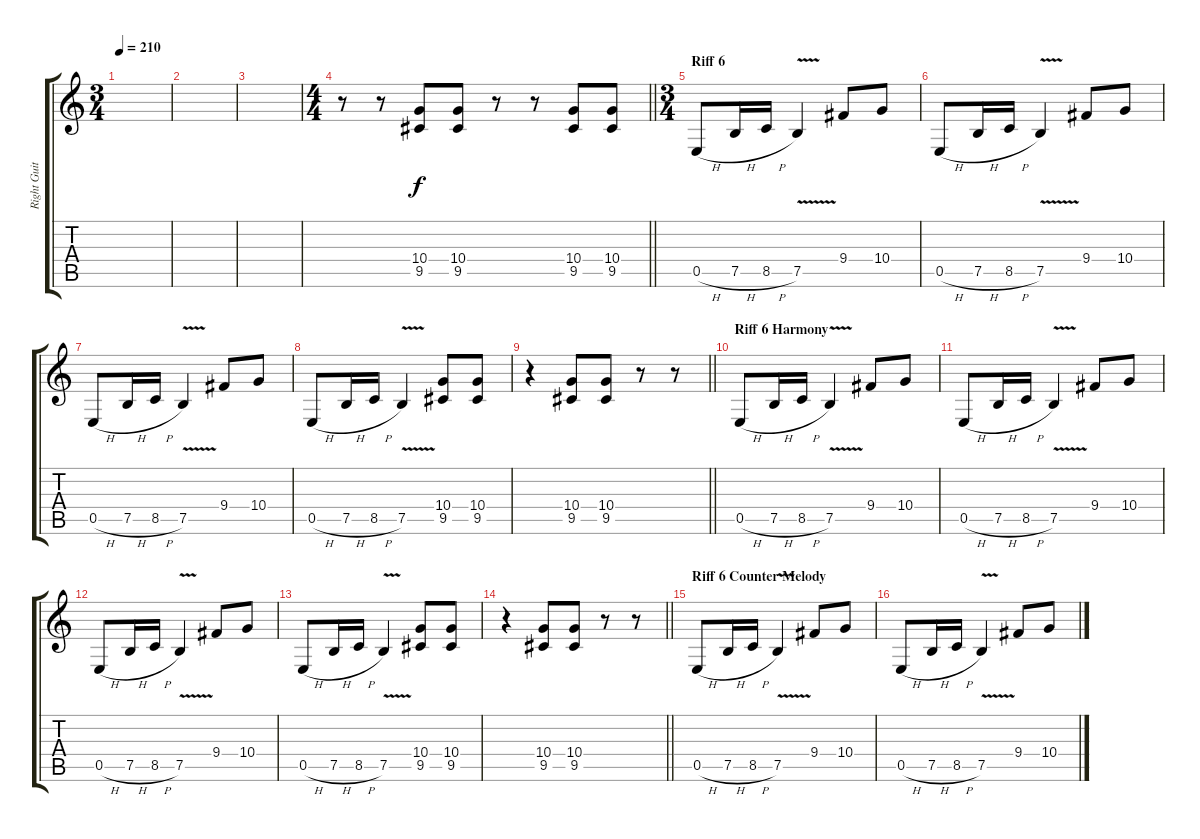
\track ("Right Guitar" "Right Guit") {instrument distortionguitar}
\staff {score tabs}
\tuning (B3 Gb3 D3 A2 E2 B1) {hide}
\ts (3 4)
\tempo 210
\clef g2
\ks c
|
|
|
\ts (4 4)
\barLineRight lightlight
r.8 r.8 (10.4 9.5).8 (10.4 9.5).8 r.8 r.8 (10.4 9.5).8 (10.4 9.5).8 |
\ts (3 4)
\section ("" "Riff 6")
0.5{h}.8 7.5{h}.16 8.5{h}.16 7.5{v}.4 9.4.8 10.4.8 |
0.5{h}.8 7.5{h}.16 8.5{h}.16 7.5{v}.4 9.4.8 10.4.8 |
0.5{h}.8 7.5{h}.16 8.5{h}.16 7.5{v}.4 9.4.8 10.4.8 |
0.5{h}.8 7.5{h}.16 8.5{h}.16 7.5{v}.4 (10.4 9.5).8 (10.4 9.5).8 |
\barLineRight lightlight
r.4 (10.4 9.5).8 (10.4 9.5).8 r.8 r.8 |
\section ("" "Riff 6 Harmony")
0.5{h}.8 7.5{h}.16 8.5{h}.16 7.5{v}.4 9.4.8 10.4.8 |
0.5{h}.8 7.5{h}.16 8.5{h}.16 7.5{v}.4 9.4.8 10.4.8 |
0.5{h}.8 7.5{h}.16 8.5{h}.16 7.5{v}.4 9.4.8 10.4.8 |
0.5{h}.8 7.5{h}.16 8.5{h}.16 7.5{v}.4 (10.4 9.5).8 (10.4 9.5).8 |
\barLineRight lightlight
r.4 (10.4 9.5).8 (10.4 9.5).8 r.8 r.8 |
\section ("" "Riff 6 Counter Melody")
0.5{h}.8 7.5{h}.16 8.5{h}.16 7.5{v}.4 9.4.8 10.4.8 |
0.5{h}.8 7.5{h}.16 8.5{h}.16 7.5{v}.4 9.4.8 10.4.8
